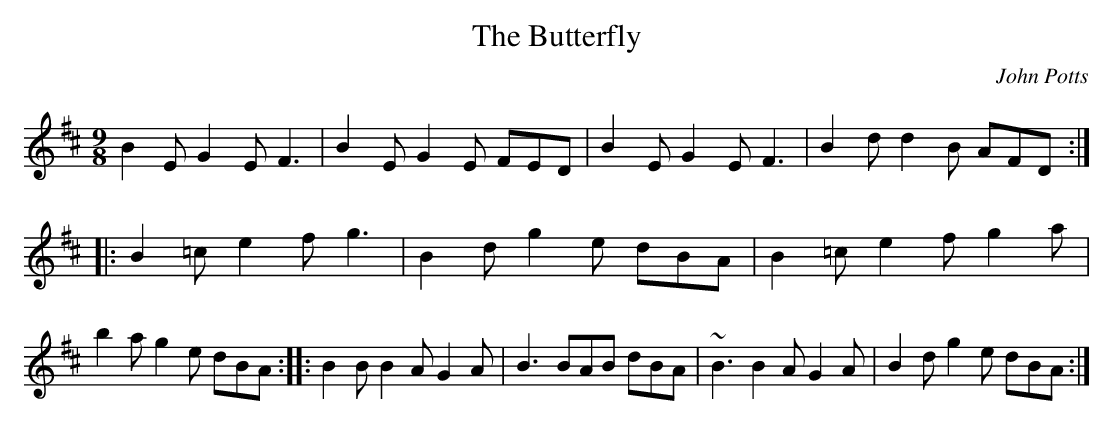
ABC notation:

X:1
T:Butterfly, The
C:John Potts
M:9/8
L:1/8
K:D
B2 EG2 EF3 |B2 EG2 E FED |B2 EG2 EF3 |B2 dd2 B AFD ::B2 =ce2 fg3 |B2 d g2 e dBA |B2 =ce2 fg2 a |b2 ag2 e dBA ::B2 BB2 AG2 A |B3 BAB dBA |~B3 B2 AG2 A |B2 dg2 e dBA :|
